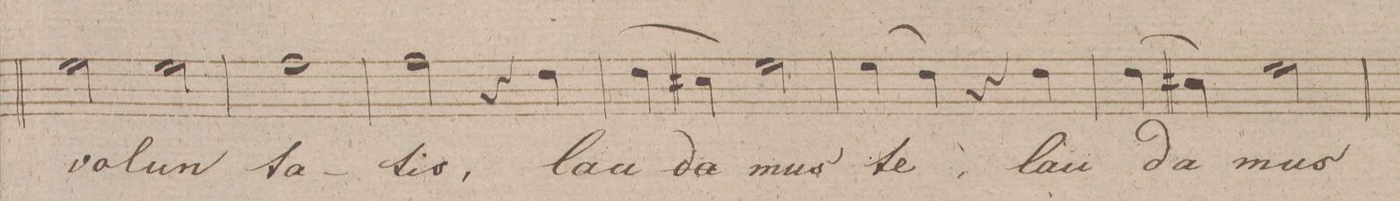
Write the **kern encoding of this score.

**kern	**text	**text	**dynam
*I"Alto.	*	*	*
*clefC3	*	*	*
*k[f#c#g#d#]	*	*	*
*met(c)	*	*	*
*M4/4	*	*	*
2f#\	vo-	.	.
2f#\	-lun-	.	.
=42	=42	=42	=42
1g#\	-ta-	.	.
=43	=43	=43	=43
2g#\	-tis,	.	.
4r	.	.	.
4e\	lau-	.	.
=44	=44	=44	=44
(>4e\	-da-	.	.
4d#X\)	.	.	.
2f#\	-mus	.	.
=45	=45	=45	=45
(>4f#\	te,	.	.
4e\)	.	.	.
4r	.	.	.
4e\	lau-	.	.
=46	=46	=46	=46
(>4e\	-da-	.	.
4d#X\)	.	.	.
2f#\	-mus	.	.
=47	=47	=47	=47
*-	*-	*-	*-
